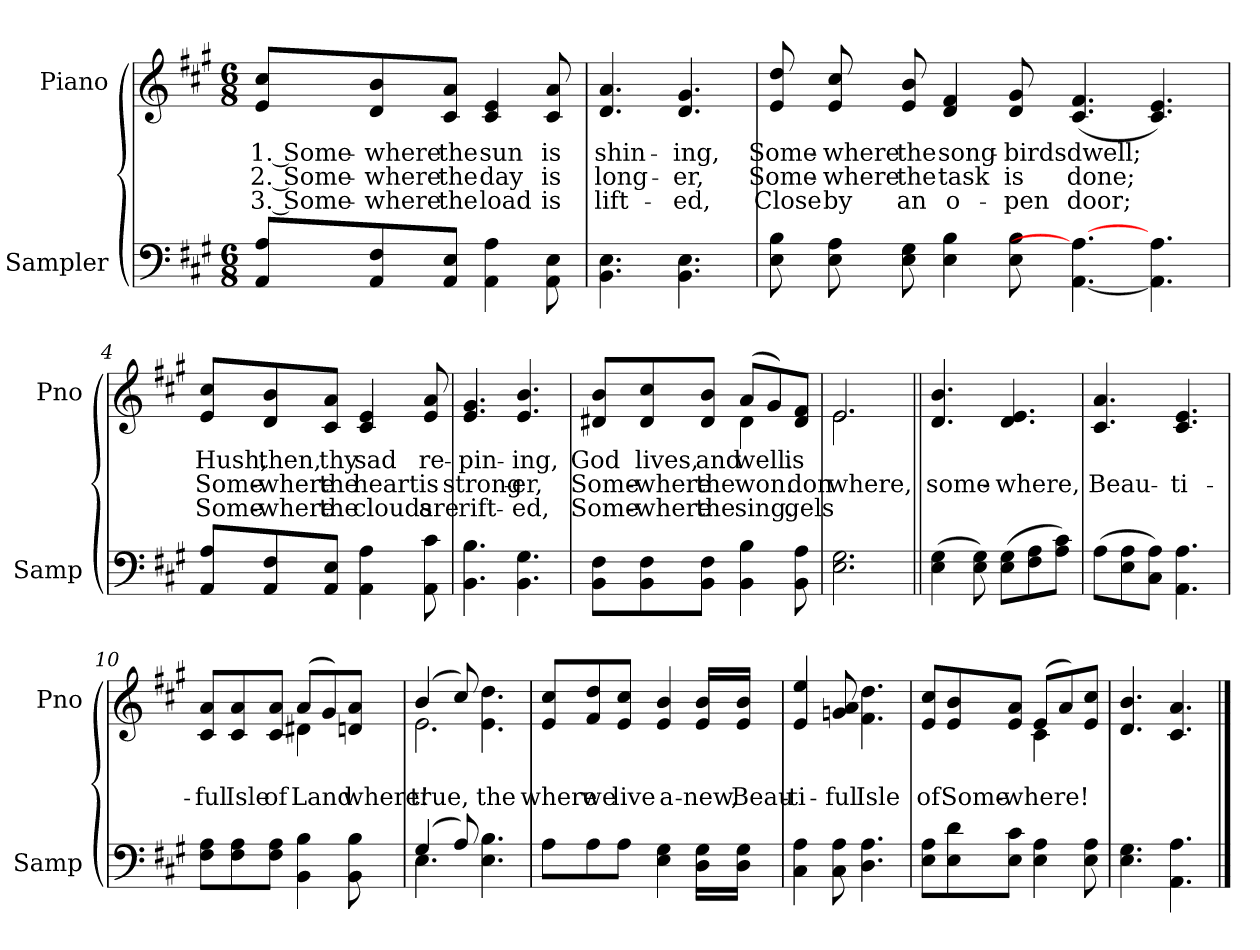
**kern	**kern	**text	**text	**text
*part2	*part1	*part1	*part1	*part1
*staff2	*staff1	*staff1	*staff1	*staff1
*I"Sampler	*I"Piano	*	*	*
*I'Samp	*I'Pno	*	*	*
*clefF4	*clefG2	*	*	*
*k[f#c#g#]	*k[f#c#g#]	*	*	*
*A:	*A:	*	*	*
*M6/8	*M6/8	*	*	*
=1	=1	=1	=1	=1
8AA/ 8A/L	8e/ 8cc#/L	1. Some-	2. Some-	3. Some-
8AA/ 8F#/	8d/ 8b/	-where	-where	-where
8AA/ 8E/J	8c#/ 8a/J	the	the	the
4AA\ 4A\	4c#/ 4e/	sun	day	load
8AA\ 8E\	8c#/ 8a/	is	is	is
=2	=2	=2	=2	=2
4.BB\ 4.E\	4.d/ 4.a/	shin-	long-	lift-
4.BB\ 4.E\	4.d/ 4.g#/	-ing,	-er,	-ed,
=3	=3	=3	=3	=3
8E\ 8B\	8e/ 8dd/	Some-	Some-	Close
8E\ 8A\	8e/ 8cc#/	-where	-where	by
8E\ 8G#\	8e/ 8b/	the	the	an
4E\ 4B\	4d/ 4f#/	song-	task	o-
8E\ 8B\	8d/ 8g#/	-birds	is	-pen
[4.AA\ 4.A\_	(4.c#/ 4.f#/	dwell;	done;	door;
4.AA\] 4.A\	4.c#/ 4.e/)	.	.	.
=4	=4	=4	=4	=4
8AA/ 8A/L	8e/ 8cc#/L	Hush,	Some-	Some-
8AA/ 8F#/	8d/ 8b/	then,	-where	-where
8AA/ 8E/J	8c#/ 8a/J	thy	the	the
4AA\ 4A\	4c#/ 4e/	sad	heart	clouds
8AA\ 8c#\	8e/ 8a/	re-	is	are
=5	=5	=5	=5	=5
4.BB\ 4.B\	4.e/ 4.g#/	-pin-	strong-	rift-
4.BB\ 4.G#\	4.e/ 4.b/	-ing,	-er,	-ed,
=6	=6	=6	=6	=6
*	*^	*	*	*
8BB\ 8F#\L	8d#X/ 8b/L	4.ryy	God	Some-	Some-
8BB\ 8F#\	8d#/ 8cc#/	.	lives,	-where	-where
8BB\ 8F#\J	8d#/ 8b/J	.	and	the	the
4BB\ 4B\	(8a/L	4d#	well.	won.	sing.
.	8g#/)	.	.	.	.
8BB\ 8A\	8d#/ 8f#/J	8ryy	is	-don	-gels
=7	=7	=7	=7	=7	=7
2.E\ 2.G#\	2.e/	2.e	.	-where,	.
=8||	=8||	=8||	=8||	=8||	=8||
!	!LO:TX:t=Refrain	!	!	!	!
*	*v	*v	*	*	*
(4E\ 4G#\	4.d/ 4.b/	.	some-	.
8E\ 8G#\)	.	.	.	.
(8E\ 8G#\L	4.d/ 4.e/	.	-where,	.
8F#\ 8A\	.	.	.	.
8A\ 8c#\J)	.	.	.	.
=9	=9	=9	=9	=9
(8A\L	4.c#/ 4.a/	.	Beau-	.
8E\ 8A\	.	.	.	.
8C#\ 8A\J)	.	.	.	.
4.AA\ 4.A\	4.c#/ 4.e/	.	-ti-	.
=10	=10	=10	=10	=10
*	*^	*	*	*
8F#\ 8A\L	8c#/ 8a/L	4.ryy	.	-ful	.
8F#\ 8A\	8c#/ 8a/	.	.	Isle	.
8F#\ 8A\J	8c#/ 8a/J	.	.	of	.
4BB\ 4B\	(8a/L	4d#X	.	Land	.
.	8g#/)	.	.	.	.
8BB\ 8B\	8d/ 8a/J	8ryy	.	-where!	.
=11	=11	=11	=11	=11	=11
*^	*	*	*	*	*
(4G#/	4.E	(4b/	2.e	.	true,	.
8A/)	.	8cc#/)	.	.	.	.
4.E\ 4.B\	4.ryy	4.e\ 4.dd\	.	.	the	.
*v	*v	*	*	*	*	*
*	*v	*v	*	*	*
=12	=12	=12	=12	=12
8A\L	8e/ 8cc#/L	.	where	.
8A\	8f#/ 8dd/	.	we	.
8A\J	8e/ 8cc#/J	.	live	.
4E\ 4G#\	4e/ 4b/	.	a-	.
16D\ 16G#\LL	16e/ 16b/LL	.	-new,	.
16D\ 16G#\JJ	16e/ 16b/JJ	.	Beau-	.
=13	=13	=13	=13	=13
4C#\ 4A\	4e/ 4ee/	.	-ti-	.
8C#\ 8A\	8gn/ 8a/	.	-ful	.
4.D\ 4.A\	4.f#\ 4.dd\	.	Isle	.
=14	=14	=14	=14	=14
*	*^	*	*	*
8E\ 8A\L	8e/ 8cc#/L	4.ryy	.	of	.
8E\ 8d\	8e/ 8b/	.	.	Some-	.
8E\ 8c#\J	8e/ 8a/J	.	.	-where!	.
4E\ 4A\	(8e/L	4c#	.	.	.
.	8a/)	.	.	.	.
8E\ 8A\	8e/ 8cc#/J	8ryy	.	.	.
*	*v	*v	*	*	*
=15	=15	=15	=15	=15
4.E\ 4.G#\	4.d/ 4.b/	.	.	.
4.AA\ 4.A\	4.c#/ 4.a/	.	.	.
==	==	==	==	==
*-	*-	*-	*-	*-
